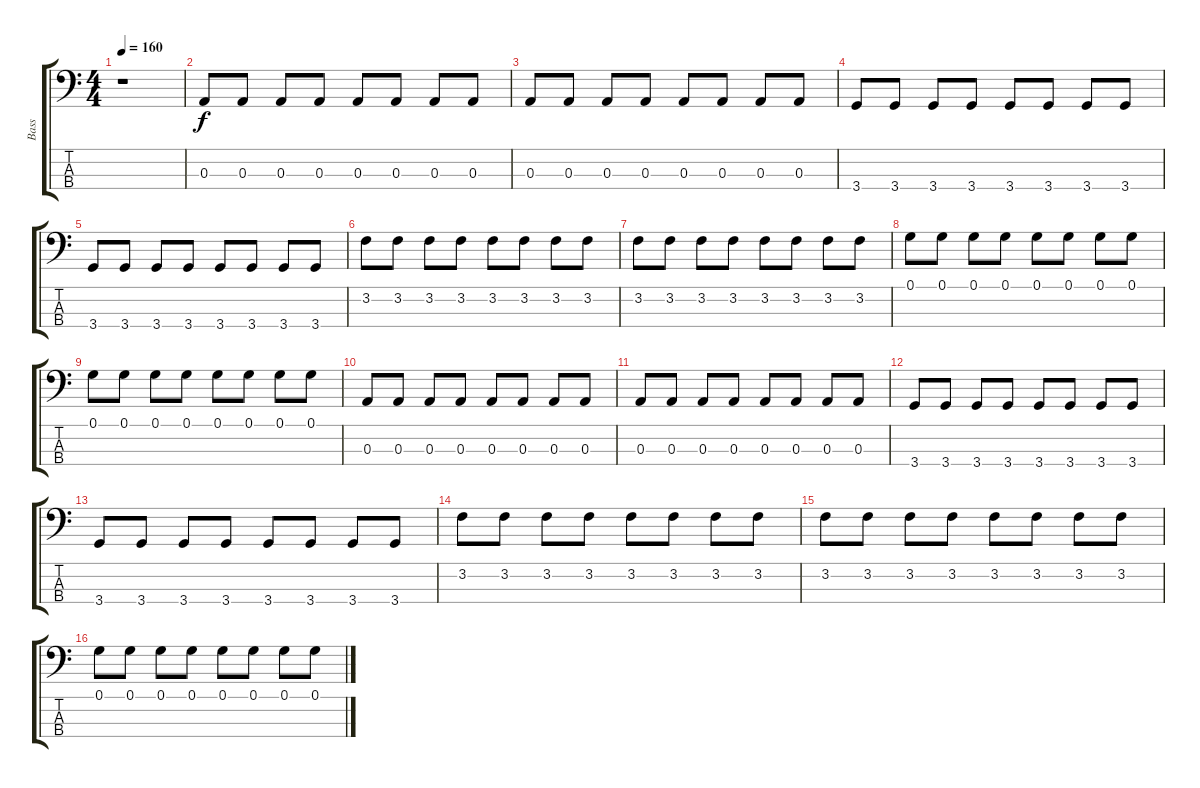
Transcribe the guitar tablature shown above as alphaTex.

\track ("Bass" "Bass") {instrument electricbassfinger}
\staff {score tabs}
\tuning (G2 D2 A1 E1) {hide}
\ts (4 4)
\tempo 160
\tempo 172
\tempo 160
\clef f4
\ks c
r.1{dy f instrument electricbassfinger} |
0.3.8 0.3.8 0.3.8 0.3.8 0.3.8 0.3.8 0.3.8 0.3.8 |
0.3.8 0.3.8 0.3.8 0.3.8 0.3.8 0.3.8 0.3.8 0.3.8 |
3.4.8 3.4.8 3.4.8 3.4.8 3.4.8 3.4.8 3.4.8 3.4.8 |
3.4.8 3.4.8 3.4.8 3.4.8 3.4.8 3.4.8 3.4.8 3.4.8 |
3.2.8 3.2.8 3.2.8 3.2.8 3.2.8 3.2.8 3.2.8 3.2.8 |
3.2.8 3.2.8 3.2.8 3.2.8 3.2.8 3.2.8 3.2.8 3.2.8 |
0.1.8 0.1.8 0.1.8 0.1.8 0.1.8 0.1.8 0.1.8 0.1.8 |
0.1.8 0.1.8 0.1.8 0.1.8 0.1.8 0.1.8 0.1.8 0.1.8 |
0.3.8 0.3.8 0.3.8 0.3.8 0.3.8 0.3.8 0.3.8 0.3.8 |
0.3.8 0.3.8 0.3.8 0.3.8 0.3.8 0.3.8 0.3.8 0.3.8 |
3.4.8 3.4.8 3.4.8 3.4.8 3.4.8 3.4.8 3.4.8 3.4.8 |
3.4.8 3.4.8 3.4.8 3.4.8 3.4.8 3.4.8 3.4.8 3.4.8 |
3.2.8 3.2.8 3.2.8 3.2.8 3.2.8 3.2.8 3.2.8 3.2.8 |
3.2.8 3.2.8 3.2.8 3.2.8 3.2.8 3.2.8 3.2.8 3.2.8 |
0.1.8 0.1.8 0.1.8 0.1.8 0.1.8 0.1.8 0.1.8 0.1.8
